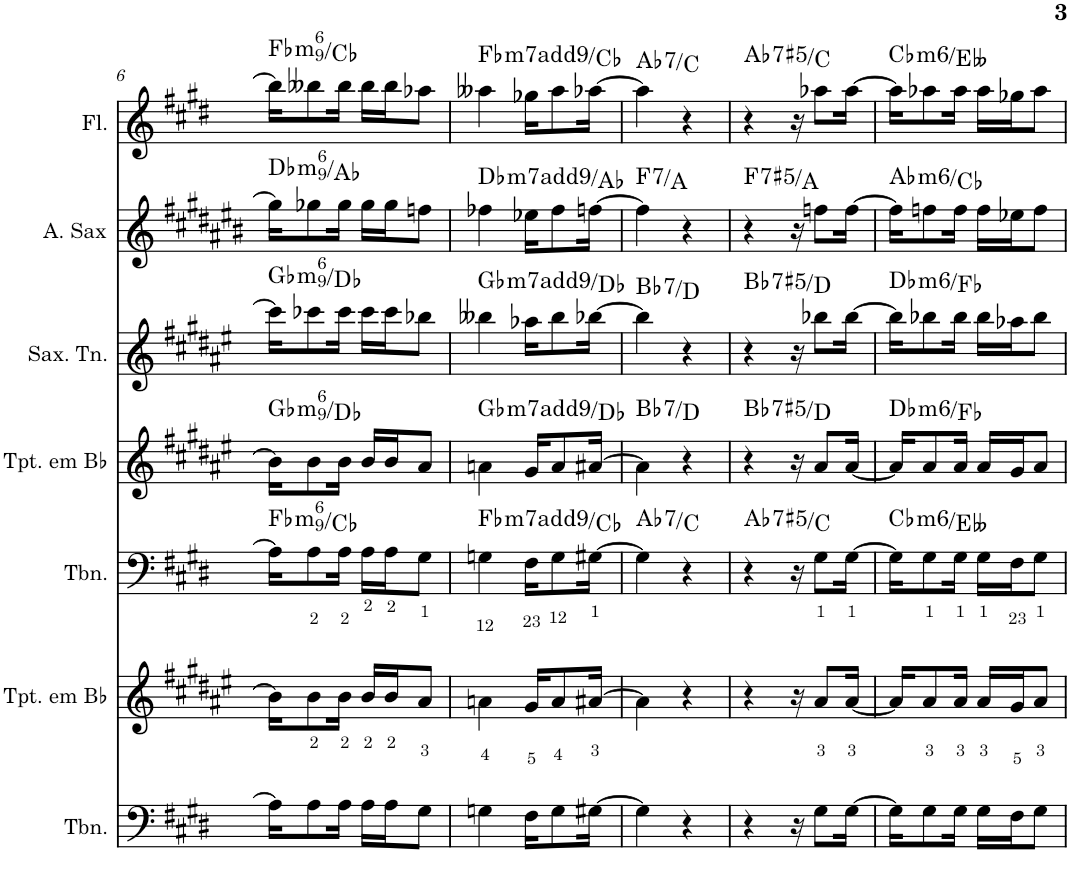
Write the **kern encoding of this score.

**kern	**kern	**kern	**harte	**kern	**harte	**kern	**harte	**kern	**harte	**kern	**harte
*part7	*part6	*part5	*part5	*part4	*part4	*part3	*part3	*part2	*part2	*part1	*part1
*staff7	*staff6	*staff5	*	*staff4	*	*staff3	*	*staff2	*	*staff1	*
*I"Trombone	*I"Trompete em Bb	*I"Trombone	*	*I"Trompete em Bb	*	*I"Saxofone Tenor	*	*I"Saxofone Alto	*	*I"Flauta Transversal	*
*I'Tbn.	*I'Tpt. em Bb	*I'Tbn.	*	*I'Tpt. em Bb	*	*I'Sax. Tn.	*	*	*	*I'Fl.	*
!!LO:PB:g=z
*clefF4	*clefG2	*clefF4	*	*clefG2	*	*clefG2	*	*clefG2	*	*clefG2	*
*	*Trd1c2	*	*	*Trd1c2	*	*Trd8c14	*	*Trd5c9	*	*	*
*k[f#c#g#d#]	*k[f#c#g#d#a#e#]	*k[f#c#g#d#]	*	*k[f#c#g#d#a#e#]	*	*k[f#c#g#d#a#e#]	*	*k[f#c#g#d#a#e#b#]	*	*k[f#c#g#d#]	*
*E:	*F#:	*E:	*	*F#:	*	*F#:	*	*C#:	*	*E:	*
*M2/4	*M2/4	*M2/4	*	*M2/4	*	*M2/4	*	*M2/4	*	*M2/4	*
=6	=6	=6	=6	=6	=6	=6	=6	=6	=6	=6	=6
!	!	!	!LO:H:kt=m6	!	!LO:H:kt=m6	!	!LO:H:kt=m6	!	!LO:H:kt=m6	!	!LO:H:kt=m6
16A\KL]	16b\KL]	16A\KL]	Fb:min6(9)/5	16b\KL]	Gb:min6(9)/5	16ccc-\KL]	Gb:min6(9)/5	16gg-\KL]	Db:min6(9)/5	16bb--\KL]	Fb:min6(9)/5
8A\	8b\	8A\	.	8b\	.	8ccc-X\	.	8gg-X\	.	8bb--X\	.
16A\Jk	16b\Jk	16A\Jk	.	16b\Jk	.	16ccc-\Jk	.	16gg-\Jk	.	16bb--\Jk	.
16A\LL	16b/LL	16A\LL	.	16b/LL	.	16ccc-\LL	.	16gg-\LL	.	16bb--\LL	.
16A\J	16b/J	16A\J	.	16b/J	.	16ccc-\J	.	16gg-\J	.	16bb--\J	.
8G#\J	8a#/J	8G#\J	.	8a#/J	.	8bb-X\J	.	8ffn\J	.	8aa-X\J	.
=7	=7	=7	=7	=7	=7	=7	=7	=7	=7	=7	=7
!	!	!	!LO:H:kt=m7	!	!LO:H:kt=m7	!	!LO:H:kt=m7	!	!LO:H:kt=m7	!	!LO:H:kt=m7
4Gn\	4an\	4Gn\	Fb:min7(9)/5	4an\	Gb:min7(9)/5	4bb--X\	Gb:min7(9)/5	4ff-X\	Db:min7(9)/5	4aa--X\	Fb:min7(9)/5
16F#\KL	16g#/KL	16F#\KL	.	16g#/KL	.	16aa-X\KL	.	16ee-X\KL	.	16gg-X\KL	.
8G\	8a/	8G\	.	8a/	.	8bb--\	.	8ff-\	.	8aa--\	.
[16G#X\Jk	[16a#X/Jk	[16G#X\Jk	.	[16a#X/Jk	.	[16bb-X\Jk	.	[16ffn\Jk	.	[16aa-X\Jk	.
=8	=8	=8	=8	=8	=8	=8	=8	=8	=8	=8	=8
!	!	!	!LO:H:kt=7	!	!LO:H:kt=7	!	!LO:H:kt=7	!	!LO:H:kt=7	!	!LO:H:kt=7
4G#\]	4a#\]	4G#\]	Ab:7/3	4a#\]	Bb:7/3	4bb-\]	Bb:7/3	4ff\]	F:7/3	4aa-\]	Ab:7/3
4r	4r	4r	.	4r	.	4r	.	4r	.	4r	.
=9	=9	=9	=9	=9	=9	=9	=9	=9	=9	=9	=9
!	!	!	!LO:H:kt=7	!	!LO:H:kt=7	!	!LO:H:kt=7	!	!LO:H:kt=7	!	!LO:H:kt=7
4r	4r	4r	Ab:(3,#5,b7)/3	4r	Bb:(3,#5,b7)/3	4r	Bb:(3,#5,b7)/3	4r	F:(3,#5,b7)/3	4r	Ab:(3,#5,b7)/3
16r	16r	16r	.	16r	.	16r	.	16r	.	16r	.
8G#\L	8a#/L	8G#\L	.	8a#/L	.	8bb-X\L	.	8ffn\L	.	8aa-X\L	.
[16G#\Jk	[16a#/Jk	[16G#\Jk	.	[16a#/Jk	.	[16bb-\Jk	.	[16ff\Jk	.	[16aa-\Jk	.
=10	=10	=10	=10	=10	=10	=10	=10	=10	=10	=10	=10
!	!	!	!LO:H:kt=m6	!	!LO:H:kt=m6	!	!LO:H:kt=m6	!	!LO:H:kt=m6	!	!LO:H:kt=m6
16G#\KL]	16a#/KL]	16G#\KL]	Cb:min6/b3	16a#/KL]	Db:min6/b3	16bb-\KL]	Db:min6/b3	16ff\KL]	Ab:min6/b3	16aa-\KL]	Cb:min6/b3
8G#\	8a#/	8G#\	.	8a#/	.	8bb-X\	.	8ffn\	.	8aa-X\	.
16G#\Jk	16a#/Jk	16G#\Jk	.	16a#/Jk	.	16bb-\Jk	.	16ff\Jk	.	16aa-\Jk	.
16G#\LL	16a#/LL	16G#\LL	.	16a#/LL	.	16bb-\LL	.	16ff\LL	.	16aa-\LL	.
16F#\J	16g#/J	16F#\J	.	16g#/J	.	16aa-X\J	.	16ee-X\J	.	16gg-X\J	.
8G#\J	8a#/J	8G#\J	.	8a#/J	.	8bb-\J	.	8ff\J	.	8aa-\J	.
=	=	=	=	=	=	=	=	=	=	=	=
*-	*-	*-	*-	*-	*-	*-	*-	*-	*-	*-	*-
